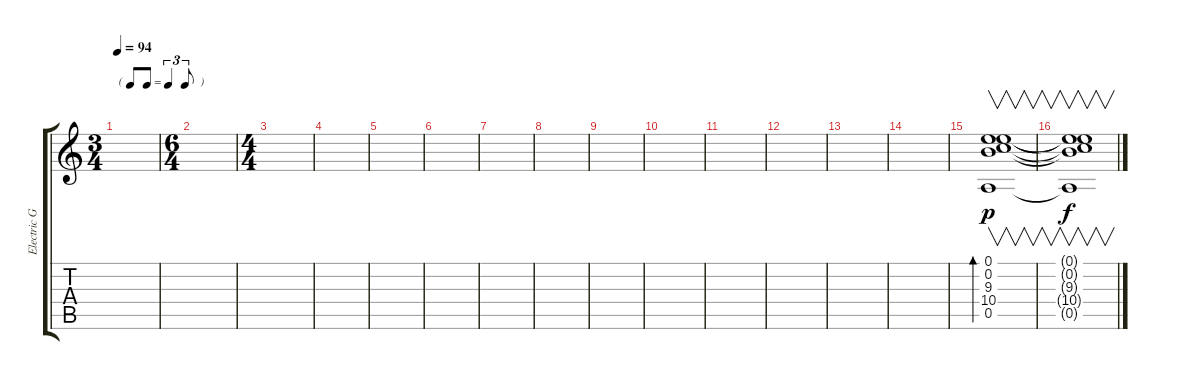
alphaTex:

\track ("Electric Guitar" "Electric G") {instrument distortionguitar}
\staff {score tabs}
\tuning (E4 B3 G3 D3 A2 E2) {hide}
\ts (3 4)
\tf triplet8th
\tempo 94
\clef g2
\ks c
|
\ts (6 4)
|
\ts (4 4)
|
|
|
|
|
|
|
|
|
|
|
|
(0.1 0.2 9.3 10.4 0.5).1{v bd 240 dy p volume 12 balance 0 instrument distortionguitar} |
(0.1{t} 0.2{t} 9.3{t} 10.4{t} 0.5{t}).1{v dy f volume 10}
